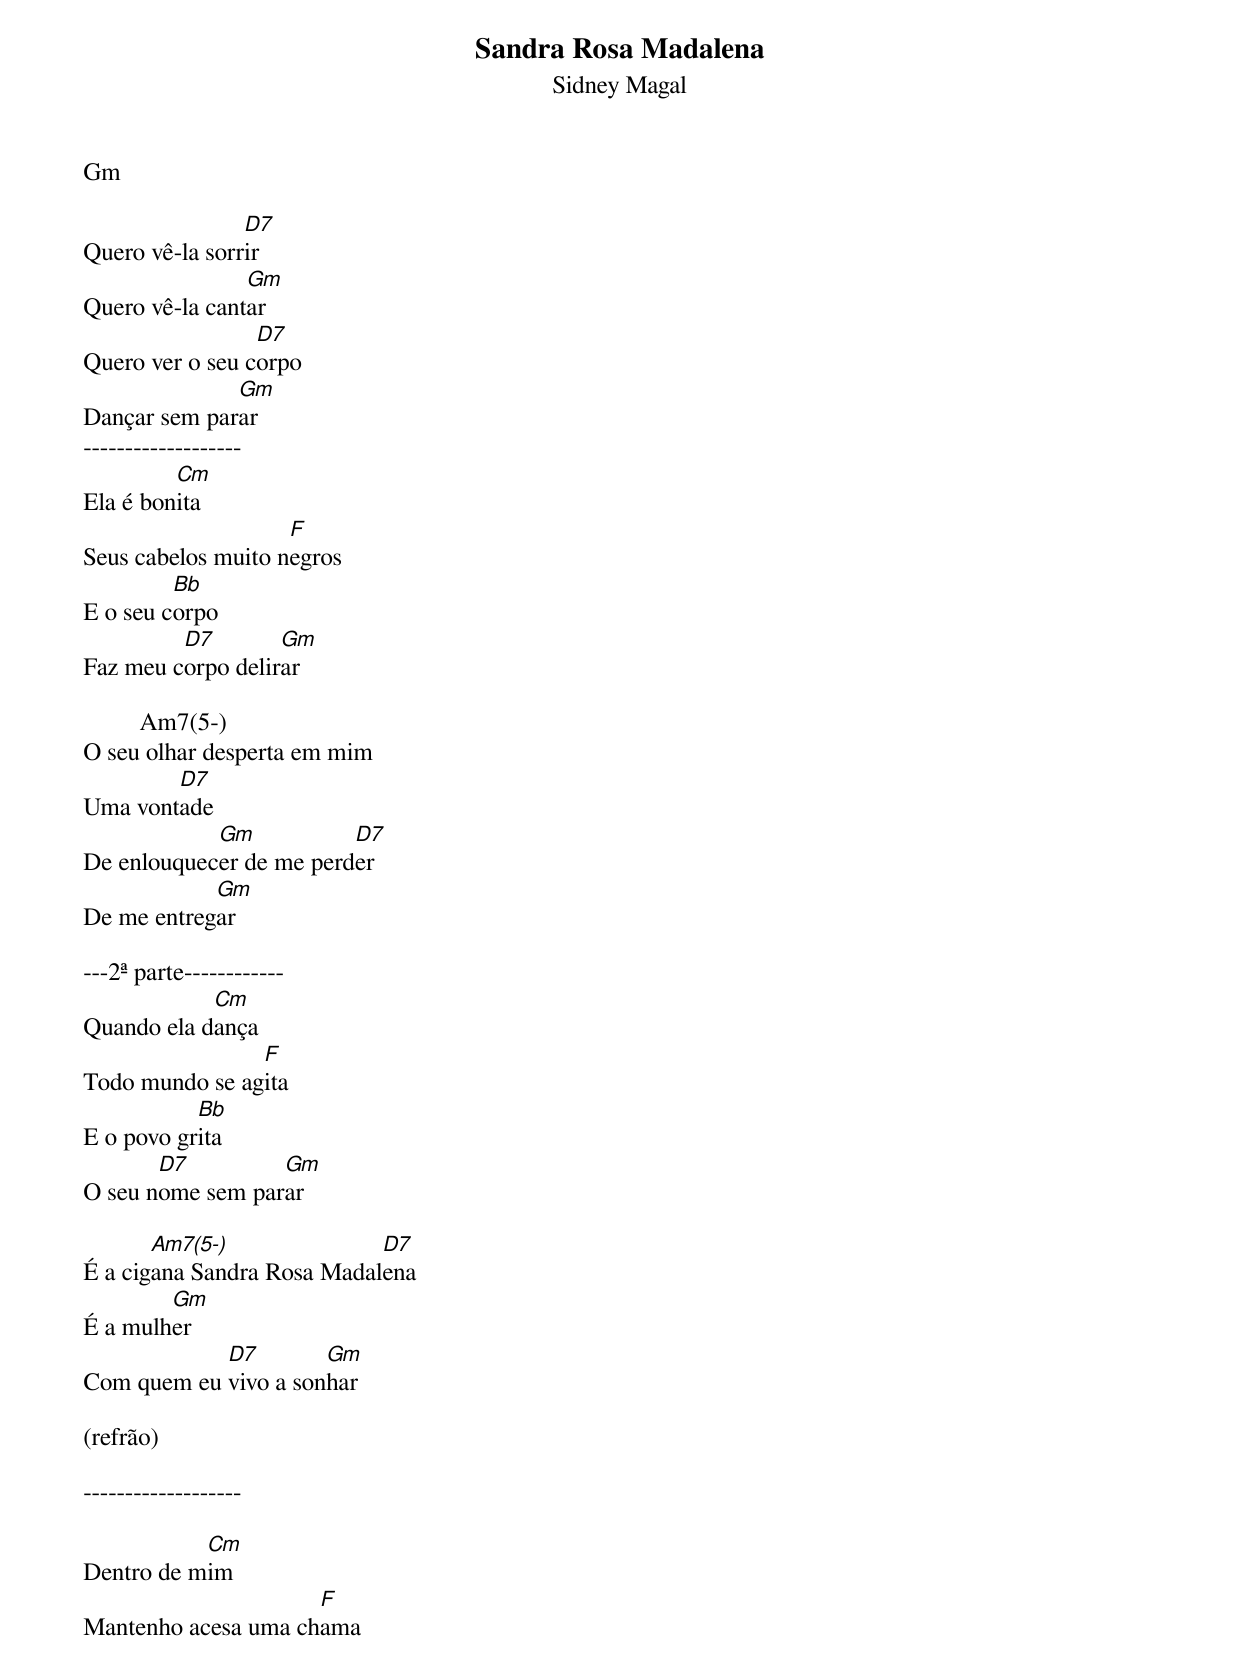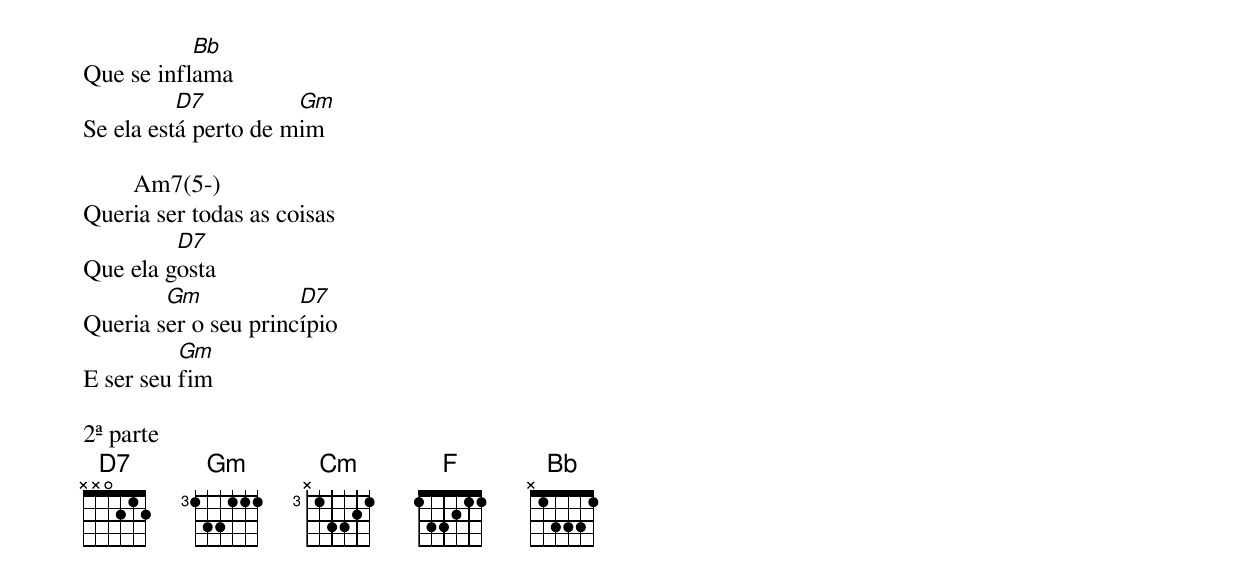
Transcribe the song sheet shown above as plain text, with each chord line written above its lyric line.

Sandra Rosa Madalena
Sidney Magal


Gm

                D7
Quero vê-la sorrir
                Gm
Quero vê-la cantar
                 D7
Quero ver o seu corpo
              Gm
Dançar sem parar
-------------------
         Cm
Ela é bonita
                    F
Seus cabelos muito negros
         Bb
E o seu corpo
         D7        Gm
Faz meu corpo delirar

         Am7(5-)
O seu olhar desperta em mim
        D7
Uma vontade
            Gm           D7
De enlouquecer de me perder
            Gm
De me entregar

---2ª parte------------
            Cm
Quando ela dança
                F
Todo mundo se agita
           Bb
E o povo grita
       D7         Gm
O seu nome sem parar

       Am7(5-)              D7
É a cigana Sandra Rosa Madalena
        Gm
É a mulher
            D7        Gm
Com quem eu vivo a sonhar

(refrão)

-------------------

           Cm
Dentro de mim
                     F
Mantenho acesa uma chama
           Bb
Que se inflama
          D7          Gm
Se ela está perto de mim

        Am7(5-)
Queria ser todas as coisas
         D7
Que ela gosta
        Gm            D7
Queria ser o seu princípio
          Gm
E ser seu fim

2ª parte
